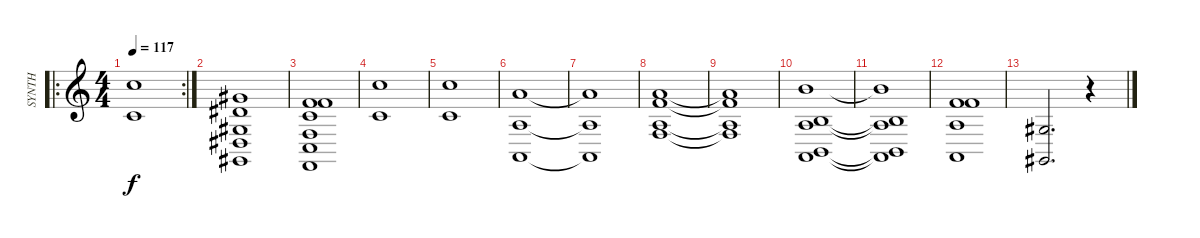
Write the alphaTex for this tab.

\track ("SYNTH" "SYNTH") {instrument stringensemble2}
\staff {score}
\tuning (E4 B3 G3 D3 A2 E2) {hide}
\ro
\rc 2
\ts (4 4)
\tempo 117
\clef g2
\ks c
(8.1 5.3).1{dy f} |
(9.2 8.3 6.4 6.5 4.6).1 |
(1.1 6.2 5.3 3.4 3.5 1.6).1 |
(8.1 5.3).1 |
(8.1 5.3).1 |
(10.2 7.4 5.6).1{volume 13} |
(10.2{t} 7.4{t} 5.6{t}).1 |
(5.1 6.2 2.3 3.4).1 |
(5.1{t} 6.2{t} 2.3{t} 3.4{t}).1 |
(12.2 2.3 9.4 0.5 7.6).1 |
(12.2{t} 2.3{t} 9.4{t} 0.5{t} 7.6{t}).1 |
(1.1 6.2 7.4 5.6).1 |
(6.4 4.6).2{d} r.4
